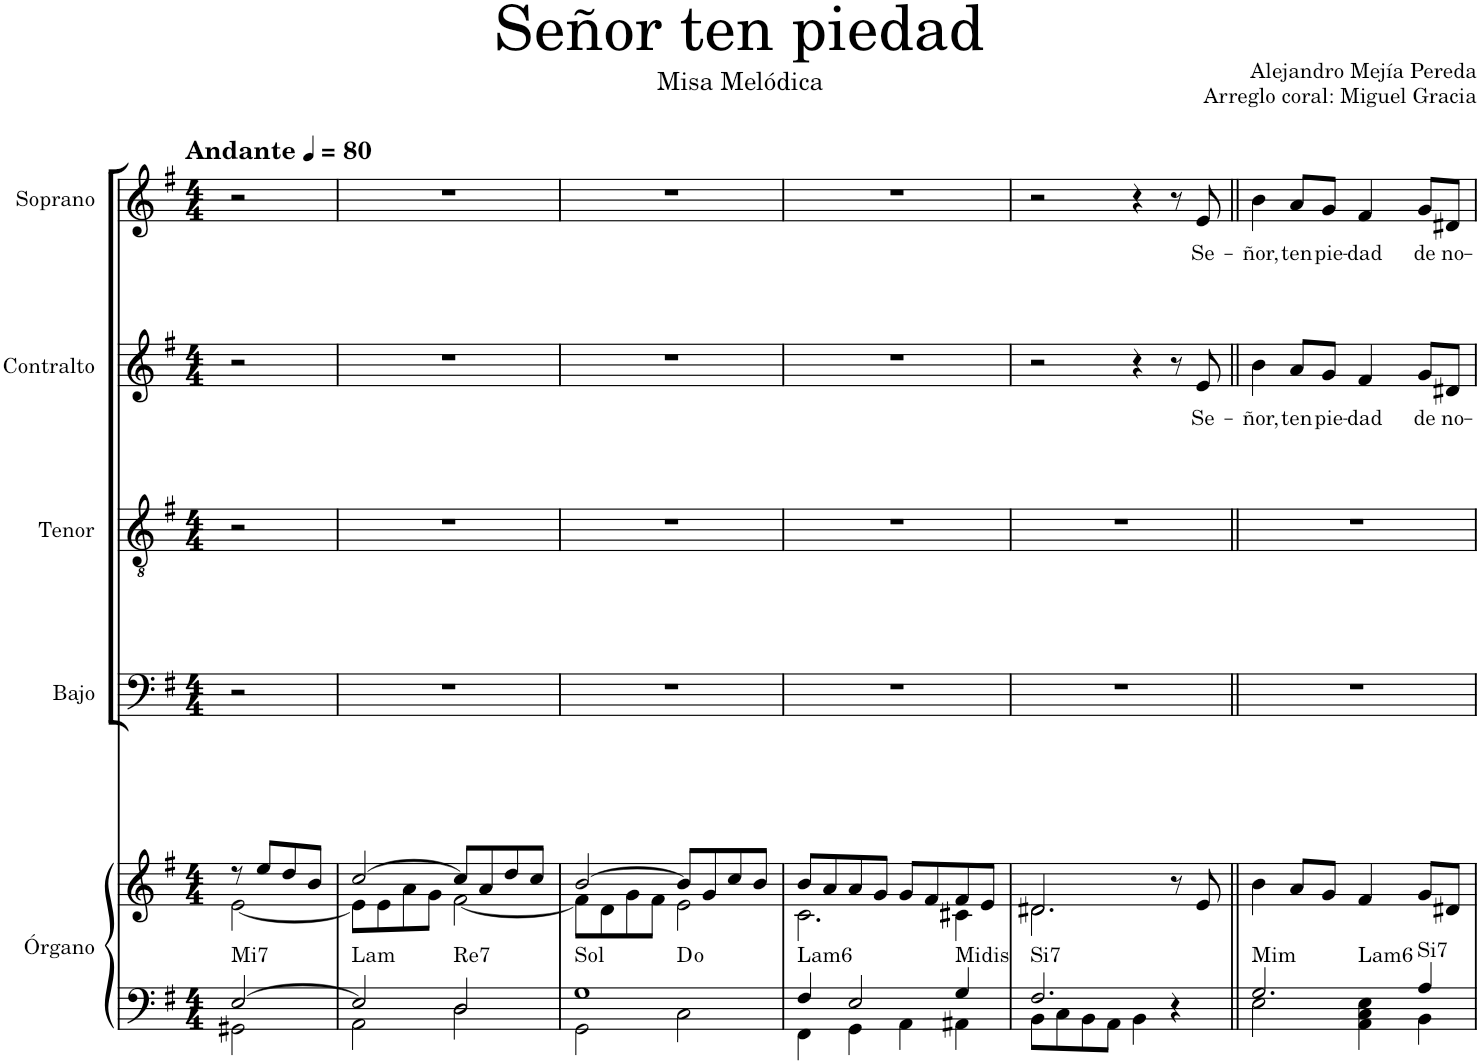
**kern	**kern	**harte	**kern	**kern	**kern	**text	**kern	**text
*part5	*part5	*part5	*part4	*part3	*part2	*part2	*part1	*part1
*staff6	*staff5	*	*staff4	*staff3	*staff2	*staff2	*staff1	*staff1
*I"Órgano	*	*	*I"Bajo	*I"Tenor	*I"Contralto	*	*I"Soprano	*
*	*	*	*I'B.	*I'T.	*I'C.	*	*I'S.	*
*clefF4	*clefG2	*	*clefF4	*clefGv2	*clefG2	*	*clefG2	*
*k[f#]	*k[f#]	*	*k[f#]	*k[f#]	*k[f#]	*	*k[f#]	*
*M4/4	*M4/4	*	*M4/4	*M4/4	*M4/4	*	*M4/4	*
*MM80	*MM80	*	*MM80	*MM80	*MM80	*	*MM80	*
=1	=1	=1	=1	=1	=1	=1	=1	=1
*^	*^	*	*	*	*	*	*	*
!	!	!	!	!LO:H:kt=Mi7	!	!	!	!	!LO:TX:a:B:t=Andante	!
[2E/	2GG#X\	8r	[2e\	N	2r	2r	2r	.	2r	.
.	.	8ee/L	.	.	.	.	.	.	.	.
.	.	8dd/	.	.	.	.	.	.	.	.
.	.	8b/J	.	.	.	.	.	.	.	.
=2	=2	=2	=2	=2	=2	=2	=2	=2	=2	=2
!	!	!	!	!LO:H:kt=Lam	!	!	!	!	!	!
2E/]	2AA\	[2cc/	8e\L]	N	1r	1r	1r	.	1r	.
.	.	.	8e\	.	.	.	.	.	.	.
.	.	.	8a\	.	.	.	.	.	.	.
.	.	.	8g\J	.	.	.	.	.	.	.
!	!	!	!	!LO:H:kt=Re7	!	!	!	!	!	!
2D/	2D\	8cc/L]	[2f#\	N	.	.	.	.	.	.
.	.	8a/	.	.	.	.	.	.	.	.
.	.	8dd/	.	.	.	.	.	.	.	.
.	.	8cc/J	.	.	.	.	.	.	.	.
=3	=3	=3	=3	=3	=3	=3	=3	=3	=3	=3
!	!	!	!	!LO:H:kt=Sol	!	!	!	!	!	!
1G	2GG\	[2b/	8f#\L]	N	1r	1r	1r	.	1r	.
.	.	.	8d\	.	.	.	.	.	.	.
.	.	.	8g\	.	.	.	.	.	.	.
.	.	.	8f#\J	.	.	.	.	.	.	.
.	2C\	8b/L]	2e\	D:dim	.	.	.	.	.	.
.	.	8g/	.	.	.	.	.	.	.	.
.	.	8cc/	.	.	.	.	.	.	.	.
.	.	8b/J	.	.	.	.	.	.	.	.
=4	=4	=4	=4	=4	=4	=4	=4	=4	=4	=4
!	!	!	!	!LO:H:kt=Lam6	!	!	!	!	!	!
4F#/	4FF#\	8b/L	2.c\	N	1r	1r	1r	.	1r	.
.	.	8a/	.	.	.	.	.	.	.	.
2E/	4GG\	8a/	.	.	.	.	.	.	.	.
.	.	8g/J	.	.	.	.	.	.	.	.
.	4AA\	8g/L	.	.	.	.	.	.	.	.
.	.	8f#/	.	.	.	.	.	.	.	.
!	!	!	!	!LO:H:kt=Midis	!	!	!	!	!	!
4G/	4AA#X\	8f#/	4c#X\	N	.	.	.	.	.	.
.	.	8e/J	.	.	.	.	.	.	.	.
=5	=5	=5	=5	=5	=5	=5	=5	=5	=5	=5
!	!	!	!	!LO:H:kt=Si7	!	!	!	!	!	!
2.F#/	8BB\L	2.d#X/	2.d#\	N	1r	1r	2r	.	2r	.
.	8C\	.	.	.	.	.	.	.	.	.
.	8BB\	.	.	.	.	.	.	.	.	.
.	8AA\J	.	.	.	.	.	.	.	.	.
.	4BB\	.	.	.	.	.	4r	.	4r	.
4r	4ryy	8r	4ryy	.	.	.	8r	.	8r	.
!	!	!	!	!	!	!	!	!LO:LY:b	!	!LO:LY:b
.	.	8e/	.	.	.	.	8e/	Se-	8e/	Se-
*	*	*v	*v	*	*	*	*	*	*	*
=6||	=6||	=6||	=6||	=6||	=6||	=6||	=6||	=6||	=6||
!	!	!	!LO:H:n=1:kt=Mim	!	!	!	!LO:LY:b	!	!LO:LY:b
!	!	!	!LO:H:n=2:kt=Lam6	!	!	!	!	!	!
2.G/	2E\	4b\	N N	1r	1r	4b\	-ñor,	4b\	-ñor,
!	!	!	!	!	!	!	!LO:LY:b	!	!LO:LY:b
.	.	8a/L	.	.	.	8a/L	ten	8a/L	ten
!	!	!	!	!	!	!	!LO:LY:b	!	!LO:LY:b
.	.	8g/J	.	.	.	8g/J	pie-	8g/J	pie-
!	!	!	!	!	!	!	!LO:LY:b	!	!LO:LY:b
.	4AA\ 4C\ 4E\	4f#/	.	.	.	4f#/	-dad	4f#/	-dad
!	!	!	!LO:H:kt=Si7	!	!	!	!LO:LY:b	!	!LO:LY:b
4A/	4BB\	8g/L	N	.	.	8g/L	de	8g/L	de
!	!	!	!	!	!	!	!LO:LY:b	!	!LO:LY:b
.	.	8d#X/J	.	.	.	8d#X/J	no-	8d#X/J	no-
*v	*v	*	*	*	*	*	*	*	*
=	=	=	=	=	=	=	=	=
*-	*-	*-	*-	*-	*-	*-	*-	*-
